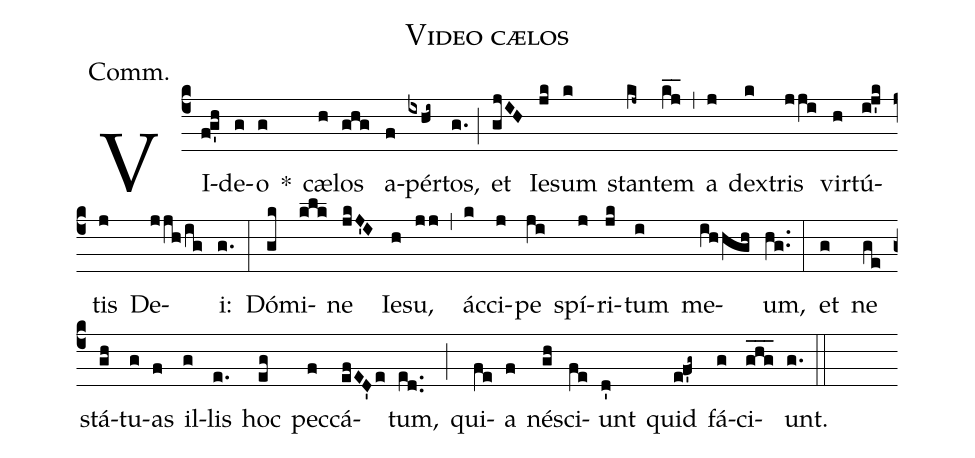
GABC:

name:Video cælos;
annotation:Comm.;
mode:8;
office-part:Communion;
%%
(c4) VI(f!g'h)de(g)o(g) *() cæ(h)los(ghg) a(f)pér(ixhi~)tos,(g.) (;) et(gjIH) Ie(jk)sum(k) stan(kj~)tem(kj__) (,) a(j) dex(k)tris(jji) vir(h)tú(i!j'k)tis(j) De(jjh/ig)i:(g.) (:) Dó(gk)mi(klk)ne(jkJ'I) Ie(h)su,(jj) (,) ác(k)ci(j)pe(ji) spí(j)ri(jk)tum(i) me(ihhgh)um,(hg..) (:) et(g) ne(ge) stá(gh)tu(g)as(f) il(g)lis(e.) hoc(eg) pec(f)cá(efED'e)tum,(ed..) (;) qui(fe)a(f) né(gh)sci(fe)unt(d') quid(e!f'g~) fá(g)ci(ghg___)unt.(g.) (::)
